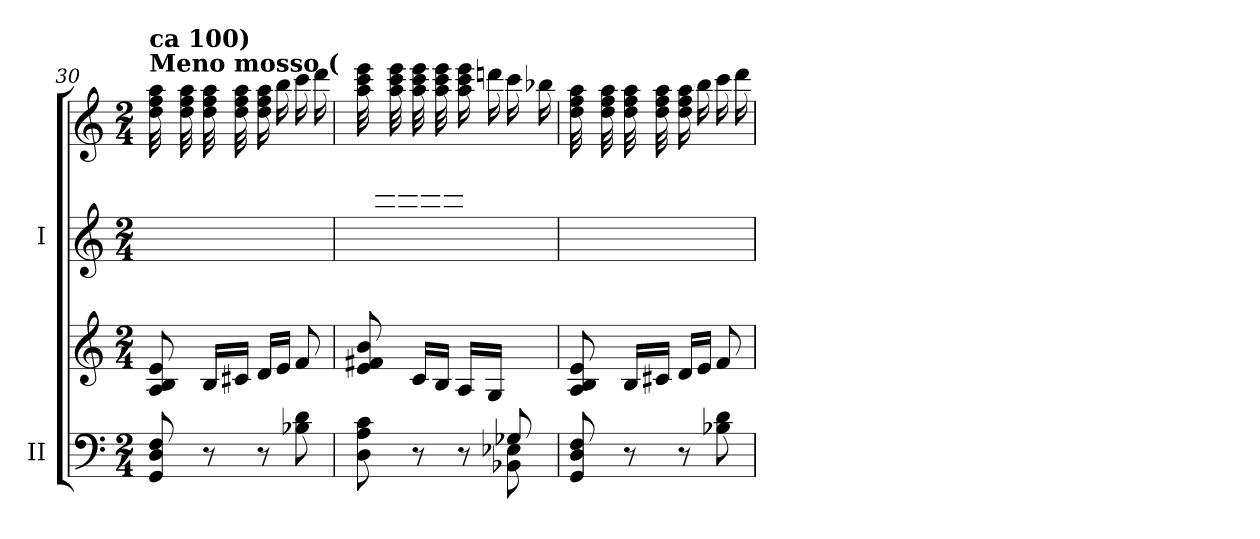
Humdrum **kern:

**kern	**kern	**kern	**kern
*part2	*part2	*part1	*part1
*staff4	*staff3	*staff2	*staff1
*I"II	*	*I"I	*
*I'II	*	*I'I	*
*clefF4	*clefG2	*clefG2	*clefG2
*k[]	*k[]	*k[]	*k[]
*M2/4	*M2/4	*M2/4	*M2/4
=30	=30	=30	=30
*	*	*^	*
!	!	!	!	!LO:TX:a:B:t=Meno mosso (
!	!	!	!	!LO:TX:a:B:t=ca 100)
8GG/ 8D/ 8F/	8A/ 8B/ 8e/	32ryy	4ryy	32dd\ 32ff\ 32aa\LLL
.	.	32cc#X/ 32ee/ 32gg#X/	.	32ryy
.	.	32ryy	.	32dd\ 32ff\ 32aa\
.	.	32cc#/ 32ee/ 32gg#/	.	32ryy
8r	16B/LL	32ryy	.	32dd\ 32ff\ 32aa\
.	.	32cc#/ 32ee/ 32gg#/	.	32ryy
.	16c#X/JJ	32ryy	.	32dd\ 32ff\ 32aa\
.	.	32cc#/ 32ee/ 32gg#/JJJ	.	32ryy
8r	16d/LL	4ryy	4ryy	16dd\ 16ff\ 16aa\LL
.	16e/JJ	.	.	16bb\
8B-X\ 8d\	8f/	.	.	16ccc\
.	.	.	.	16ddd\JJ
!!LO:PB:g=z
=31	=31	=31	=31	=31
*^	*	*	*	*
4.ryy	8D\ 8A\ 8c\	8e/ 8f#X/ 8b/	32ryy	4ryy	32aa\ 32ccc\ 32eee\LLL
.	.	.	32gg#X/ 32bb/ 32ddd#X/	.	32ryy
.	.	.	32ryy	.	32aa\ 32ccc\ 32eee\
.	.	.	32gg#/ 32bb/ 32ddd#/	.	32ryy
.	8r	16c/LL	32ryy	.	32aa\ 32ccc\ 32eee\
.	.	.	32gg#/ 32bb/ 32ddd#/	.	32ryy
.	.	16B/JJ	32ryy	.	32aa\ 32ccc\ 32eee\
.	.	.	32gg#/ 32bb/ 32ddd#/JJJ	.	32ryy
.	8r	16A/LL	4ryy	4ryy	16aa\ 16ccc\ 16eee\LL
.	.	16G/JJ	.	.	16dddn\
8G-X/	8BB-X\ 8E-X\	8ryy	.	.	16ccc\
.	.	.	.	.	16bb-X\JJ
*v	*v	*	*	*	*
=32	=32	=32	=32	=32
8GG/ 8D/ 8F/	8A/ 8B/ 8e/	32ryy	4ryy	32dd\ 32ff\ 32aa\LLL
.	.	32cc#X/ 32ee/ 32gg#X/	.	32ryy
.	.	32ryy	.	32dd\ 32ff\ 32aa\
.	.	32cc#/ 32ee/ 32gg#/	.	32ryy
8r	16B/LL	32ryy	.	32dd\ 32ff\ 32aa\
.	.	32cc#/ 32ee/ 32gg#/	.	32ryy
.	16c#X/JJ	32ryy	.	32dd\ 32ff\ 32aa\
.	.	32cc#/ 32ee/ 32gg#/JJJ	.	32ryy
8r	16d/LL	4ryy	4ryy	16dd\ 16ff\ 16aa\LL
.	16e/JJ	.	.	16bb\
8B-X\ 8d\	8f/	.	.	16ccc\
.	.	.	.	16ddd\JJ
*	*	*v	*v	*
=	=	=	=
*-	*-	*-	*-
